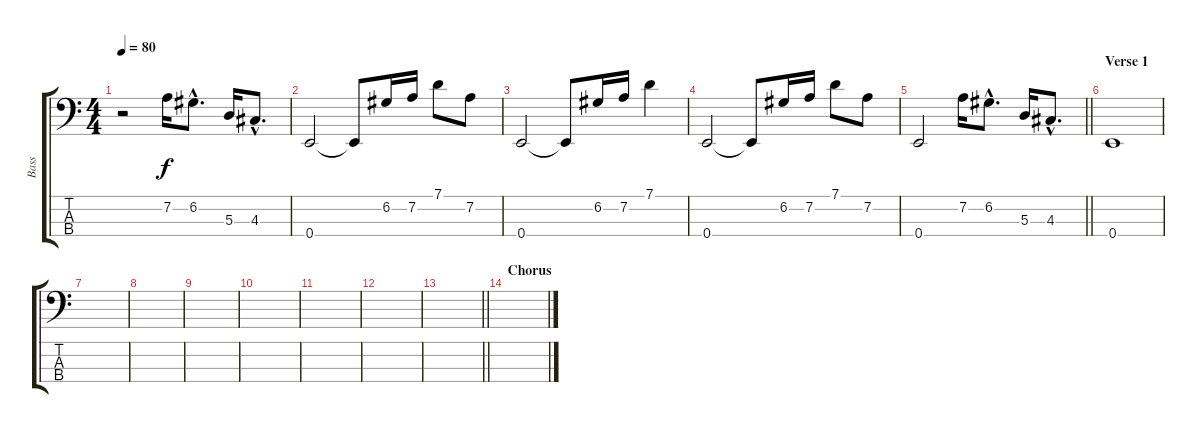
\track ("Bass" "Bass") {instrument electricbassfinger}
\staff {score tabs}
\tuning (G2 D2 A1 E1) {hide}
\ts (4 4)
\tempo 80
\clef f4
\ks c
r.2{dy f instrument electricbassfinger} 7.2.16 6.2{hac}.8{d} 5.3.16 4.3{hac}.8{d} |
0.4.2 0.4{t}.8 6.2.16 7.2.16 7.1.8 7.2.8 |
0.4.2 0.4{t}.8 6.2.16 7.2.16 7.1.4 |
0.4.2 0.4{t}.8 6.2.16 7.2.16 7.1.8 7.2.8 |
\barLineRight lightlight
0.4.2 7.2.16 6.2{hac}.8{d} 5.3.16 4.3{hac}.8{d} |
\section ("" "Verse 1")
0.4.1 |
|
|
|
|
|
|
\barLineRight lightlight
|
\section ("" "Chorus")
